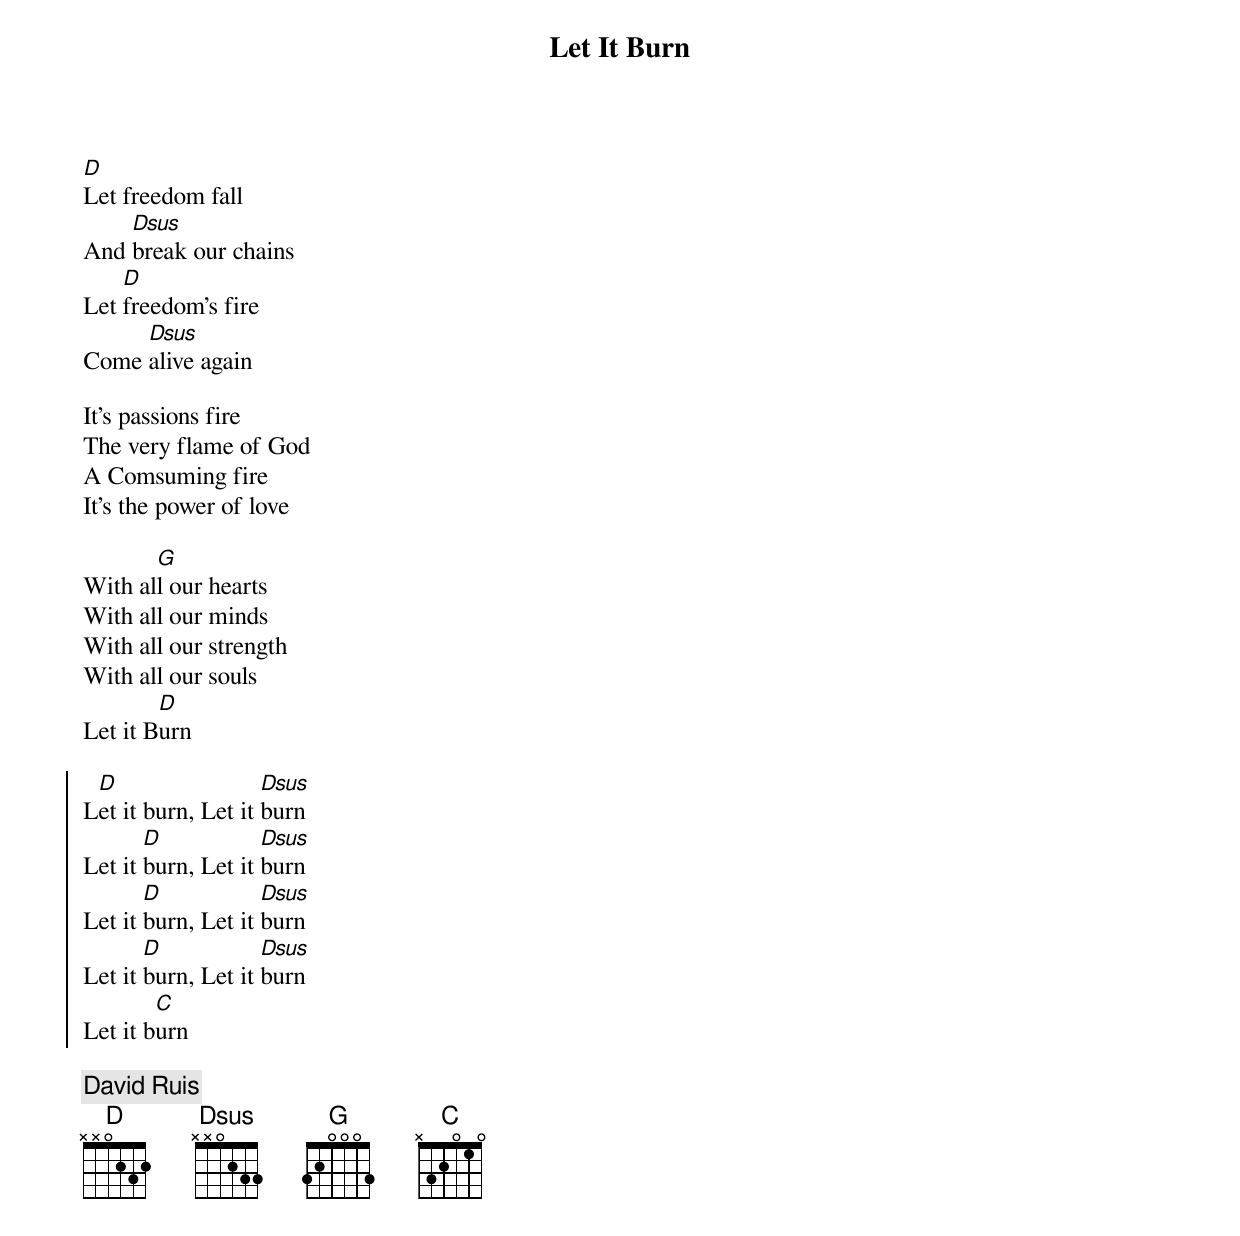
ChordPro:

{title:Let It Burn}
[D]Let freedom fall
And [Dsus]break our chains
Let [D]freedom's fire
Come [Dsus]alive again

It's passions fire
The very flame of God
A Comsuming fire
It's the power of love

With al[G]l our hearts
With all our minds
With all our strength
With all our souls
Let it B[D]urn

{soc}
L[D]et it burn, Let it [Dsus]burn
Let it [D]burn, Let it [Dsus]burn
Let it [D]burn, Let it [Dsus]burn
Let it [D]burn, Let it [Dsus]burn
Let it b[C]urn
{eoc}

{c:David Ruis}
